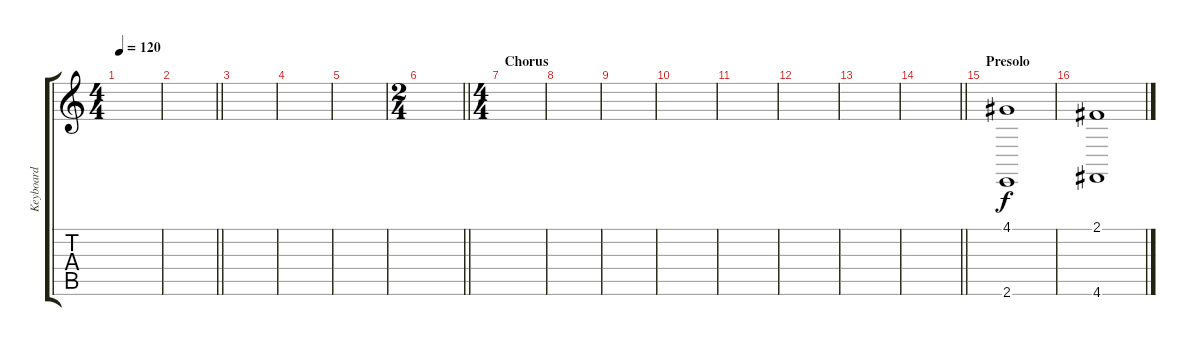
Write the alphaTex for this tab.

\track ("Keyboard" "Keyboard") {instrument flute}
\staff {score tabs}
\tuning (E4 B3 G3 D3 A2 D2) {hide}
\ts (4 4)
\tempo 120
\clef g2
\ks c
|
\barLineRight lightlight
|
|
|
|
\ts (2 4)
\barLineRight lightlight
|
\ts (4 4)
\section ("" "Chorus")
|
|
|
|
|
|
|
\barLineRight lightlight
|
\section ("" "Presolo")
(4.1 2.6).1{dy f} |
(2.1 4.6).1
